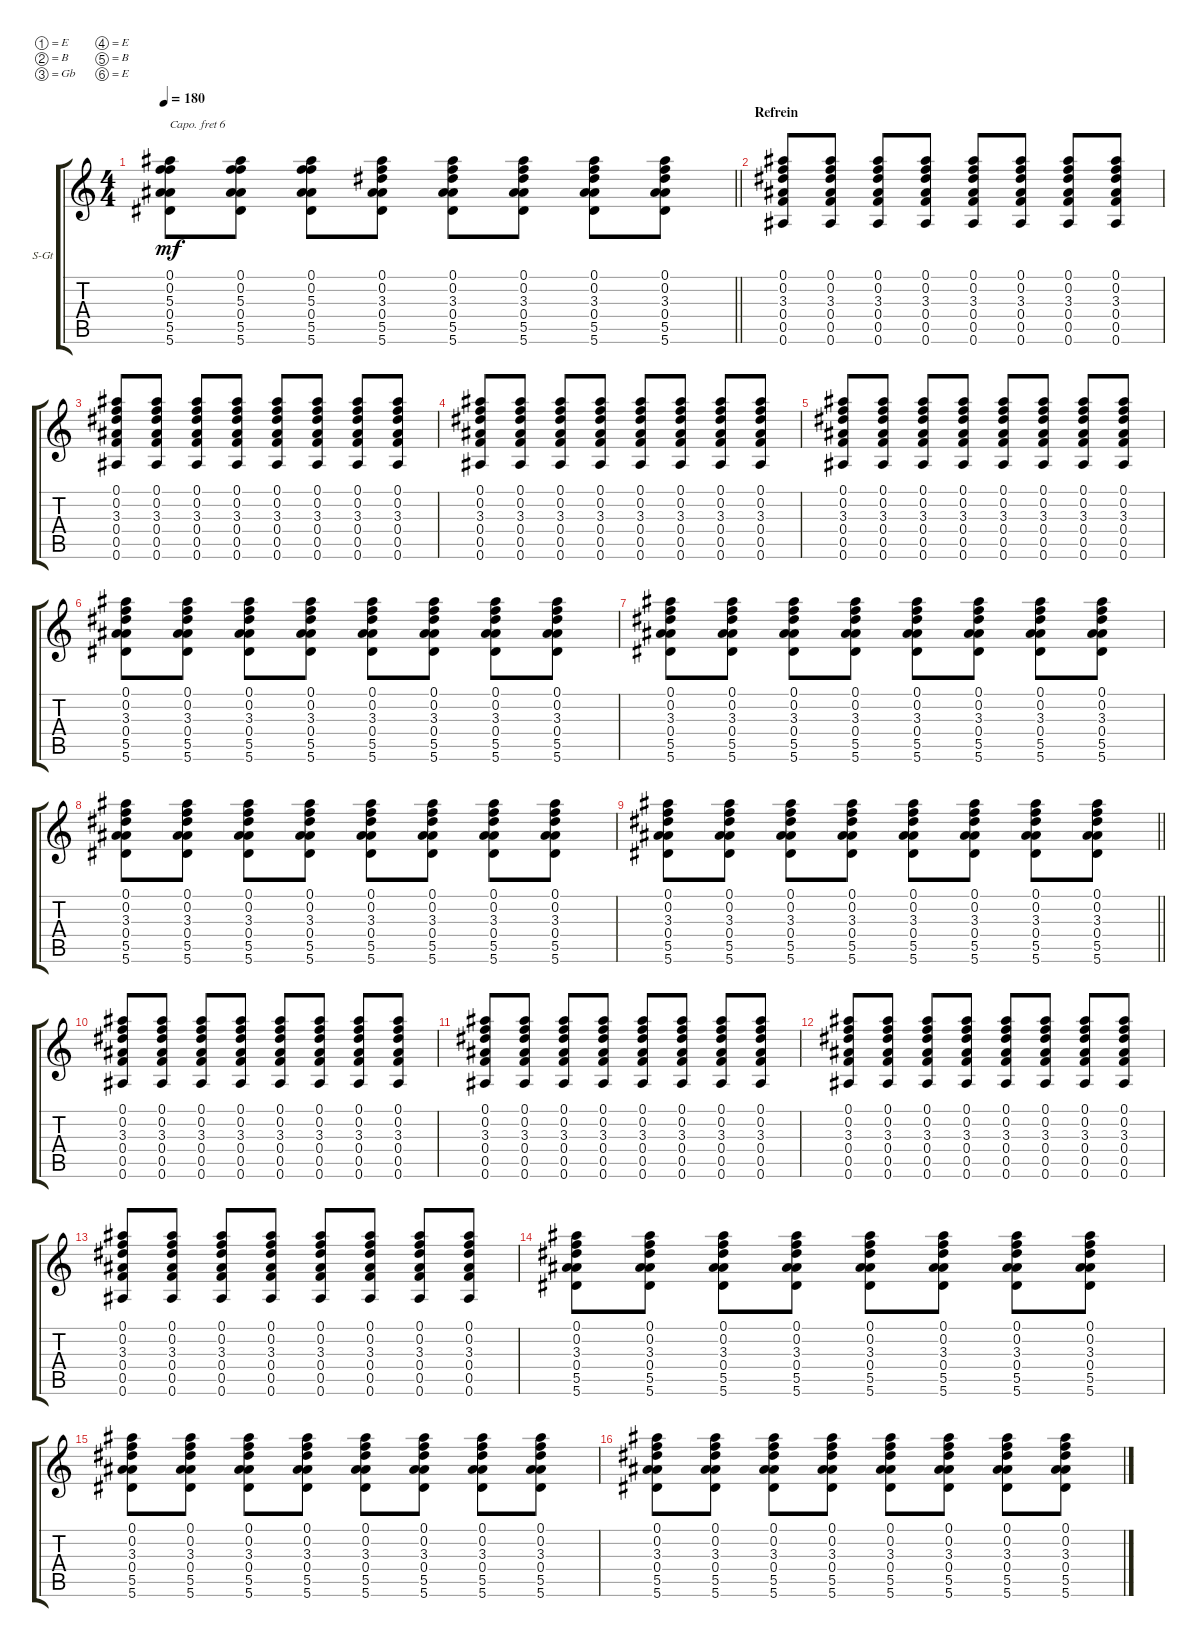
\defaultSystemsLayout 4
\bracketExtendMode groupsimilarinstruments
\firstSystemTrackNameOrientation horizontal
\otherSystemsTrackNameOrientation horizontal
\track ("Chris - Steel Guitar Rythm" "S-Gt") {instrument acousticguitarsteel}
\staff {score tabs}
\capo 6
\tuning (E4 B3 Gb3 E3 B2 E2)
\ts (4 4)
\tempo 180
\clef g2
\barLineRight lightlight
\ks c
(5.6 5.5 0.4 5.3 0.2 0.1).8{dy mf} (5.6 5.5 0.4 5.3 0.2 0.1).8 (5.6 5.5 0.4 5.3 0.2 0.1).8 (5.6 5.5 0.4 3.3 0.2 0.1).8 (5.6 5.5 0.4 3.3 0.2 0.1).8 (5.6 5.5 0.4 3.3 0.2 0.1).8 (5.6 5.5 0.4 3.3 0.2 0.1).8 (5.6 5.5 0.4 3.3 0.2 0.1).8 |
\section ("" "Refrein")
(0.6 0.5 0.4 3.3 0.2 0.1).8 (0.6 0.5 0.4 3.3 0.2 0.1).8 (0.6 0.5 0.4 3.3 0.2 0.1).8 (0.6 0.5 0.4 3.3 0.2 0.1).8 (0.6 0.5 0.4 3.3 0.2 0.1).8 (0.6 0.5 0.4 3.3 0.2 0.1).8 (0.6 0.5 0.4 3.3 0.2 0.1).8 (0.6 0.5 0.4 3.3 0.2 0.1).8 |
(0.6 0.5 0.4 3.3 0.2 0.1).8 (0.6 0.5 0.4 3.3 0.2 0.1).8 (0.6 0.5 0.4 3.3 0.2 0.1).8 (0.6 0.5 0.4 3.3 0.2 0.1).8 (0.6 0.5 0.4 3.3 0.2 0.1).8 (0.6 0.5 0.4 3.3 0.2 0.1).8 (0.6 0.5 0.4 3.3 0.2 0.1).8 (0.6 0.5 0.4 3.3 0.2 0.1).8 |
(0.6 0.5 0.4 3.3 0.2 0.1).8 (0.6 0.5 0.4 3.3 0.2 0.1).8 (0.6 0.5 0.4 3.3 0.2 0.1).8 (0.6 0.5 0.4 3.3 0.2 0.1).8 (0.6 0.5 0.4 3.3 0.2 0.1).8 (0.6 0.5 0.4 3.3 0.2 0.1).8 (0.6 0.5 0.4 3.3 0.2 0.1).8 (0.6 0.5 0.4 3.3 0.2 0.1).8 |
(0.6 0.5 0.4 3.3 0.2 0.1).8 (0.6 0.5 0.4 3.3 0.2 0.1).8 (0.6 0.5 0.4 3.3 0.2 0.1).8 (0.6 0.5 0.4 3.3 0.2 0.1).8 (0.6 0.5 0.4 3.3 0.2 0.1).8 (0.6 0.5 0.4 3.3 0.2 0.1).8 (0.6 0.5 0.4 3.3 0.2 0.1).8 (0.6 0.5 0.4 3.3 0.2 0.1).8 |
(5.6 5.5 0.4 3.3 0.2 0.1).8 (5.6 5.5 0.4 3.3 0.2 0.1).8 (5.6 5.5 0.4 3.3 0.2 0.1).8 (5.6 5.5 0.4 3.3 0.2 0.1).8 (5.6 5.5 0.4 3.3 0.2 0.1).8 (5.6 5.5 0.4 3.3 0.2 0.1).8 (5.6 5.5 0.4 3.3 0.2 0.1).8 (5.6 5.5 0.4 3.3 0.2 0.1).8 |
(5.6 5.5 0.4 3.3 0.2 0.1).8 (5.6 5.5 0.4 3.3 0.2 0.1).8 (5.6 5.5 0.4 3.3 0.2 0.1).8 (5.6 5.5 0.4 3.3 0.2 0.1).8 (5.6 5.5 0.4 3.3 0.2 0.1).8 (5.6 5.5 0.4 3.3 0.2 0.1).8 (5.6 5.5 0.4 3.3 0.2 0.1).8 (5.6 5.5 0.4 3.3 0.2 0.1).8 |
(5.6 5.5 0.4 3.3 0.2 0.1).8 (5.6 5.5 0.4 3.3 0.2 0.1).8 (5.6 5.5 0.4 3.3 0.2 0.1).8 (5.6 5.5 0.4 3.3 0.2 0.1).8 (5.6 5.5 0.4 3.3 0.2 0.1).8 (5.6 5.5 0.4 3.3 0.2 0.1).8 (5.6 5.5 0.4 3.3 0.2 0.1).8 (5.6 5.5 0.4 3.3 0.2 0.1).8 |
\barLineRight lightlight
(5.6 5.5 0.4 3.3 0.2 0.1).8 (5.6 5.5 0.4 3.3 0.2 0.1).8 (5.6 5.5 0.4 3.3 0.2 0.1).8 (5.6 5.5 0.4 3.3 0.2 0.1).8 (5.6 5.5 0.4 3.3 0.2 0.1).8 (5.6 5.5 0.4 3.3 0.2 0.1).8 (5.6 5.5 0.4 3.3 0.2 0.1).8 (5.6 5.5 0.4 3.3 0.2 0.1).8 |
(0.6 0.5 0.4 3.3 0.2 0.1).8 (0.6 0.5 0.4 3.3 0.2 0.1).8 (0.6 0.5 0.4 3.3 0.2 0.1).8 (0.6 0.5 0.4 3.3 0.2 0.1).8 (0.6 0.5 0.4 3.3 0.2 0.1).8 (0.6 0.5 0.4 3.3 0.2 0.1).8 (0.6 0.5 0.4 3.3 0.2 0.1).8 (0.6 0.5 0.4 3.3 0.2 0.1).8 |
(0.6 0.5 0.4 3.3 0.2 0.1).8 (0.6 0.5 0.4 3.3 0.2 0.1).8 (0.6 0.5 0.4 3.3 0.2 0.1).8 (0.6 0.5 0.4 3.3 0.2 0.1).8 (0.6 0.5 0.4 3.3 0.2 0.1).8 (0.6 0.5 0.4 3.3 0.2 0.1).8 (0.6 0.5 0.4 3.3 0.2 0.1).8 (0.6 0.5 0.4 3.3 0.2 0.1).8 |
(0.6 0.5 0.4 3.3 0.2 0.1).8 (0.6 0.5 0.4 3.3 0.2 0.1).8 (0.6 0.5 0.4 3.3 0.2 0.1).8 (0.6 0.5 0.4 3.3 0.2 0.1).8 (0.6 0.5 0.4 3.3 0.2 0.1).8 (0.6 0.5 0.4 3.3 0.2 0.1).8 (0.6 0.5 0.4 3.3 0.2 0.1).8 (0.6 0.5 0.4 3.3 0.2 0.1).8 |
(0.6 0.5 0.4 3.3 0.2 0.1).8 (0.6 0.5 0.4 3.3 0.2 0.1).8 (0.6 0.5 0.4 3.3 0.2 0.1).8 (0.6 0.5 0.4 3.3 0.2 0.1).8 (0.6 0.5 0.4 3.3 0.2 0.1).8 (0.6 0.5 0.4 3.3 0.2 0.1).8 (0.6 0.5 0.4 3.3 0.2 0.1).8 (0.6 0.5 0.4 3.3 0.2 0.1).8 |
(5.6 5.5 0.4 3.3 0.2 0.1).8 (5.6 5.5 0.4 3.3 0.2 0.1).8 (5.6 5.5 0.4 3.3 0.2 0.1).8 (5.6 5.5 0.4 3.3 0.2 0.1).8 (5.6 5.5 0.4 3.3 0.2 0.1).8 (5.6 5.5 0.4 3.3 0.2 0.1).8 (5.6 5.5 0.4 3.3 0.2 0.1).8 (5.6 5.5 0.4 3.3 0.2 0.1).8 |
(5.6 5.5 0.4 3.3 0.2 0.1).8 (5.6 5.5 0.4 3.3 0.2 0.1).8 (5.6 5.5 0.4 3.3 0.2 0.1).8 (5.6 5.5 0.4 3.3 0.2 0.1).8 (5.6 5.5 0.4 3.3 0.2 0.1).8 (5.6 5.5 0.4 3.3 0.2 0.1).8 (5.6 5.5 0.4 3.3 0.2 0.1).8 (5.6 5.5 0.4 3.3 0.2 0.1).8 |
(5.6 5.5 0.4 3.3 0.2 0.1).8 (5.6 5.5 0.4 3.3 0.2 0.1).8 (5.6 5.5 0.4 3.3 0.2 0.1).8 (5.6 5.5 0.4 3.3 0.2 0.1).8 (5.6 5.5 0.4 3.3 0.2 0.1).8 (5.6 5.5 0.4 3.3 0.2 0.1).8 (5.6 5.5 0.4 3.3 0.2 0.1).8 (5.6 5.5 0.4 3.3 0.2 0.1).8
